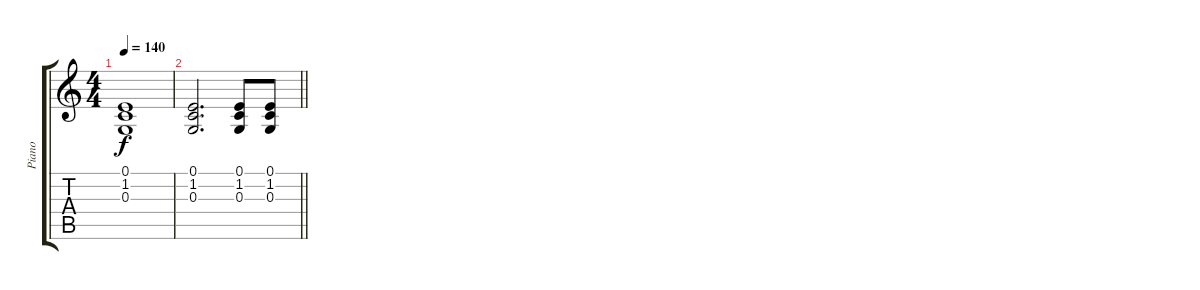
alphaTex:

\track ("Piano" "Piano") {instrument acousticgrandpiano}
\staff {score tabs}
\tuning (E4 B3 G3 D3 A2 E2) {hide}
\ts (4 4)
\tempo 140
\clef g2
\ks c
(0.1 1.2 0.3).1{dy f} |
\barLineRight lightlight
(0.1 1.2 0.3).2{d} (0.1 1.2 0.3).8 (0.1 1.2 0.3).8
